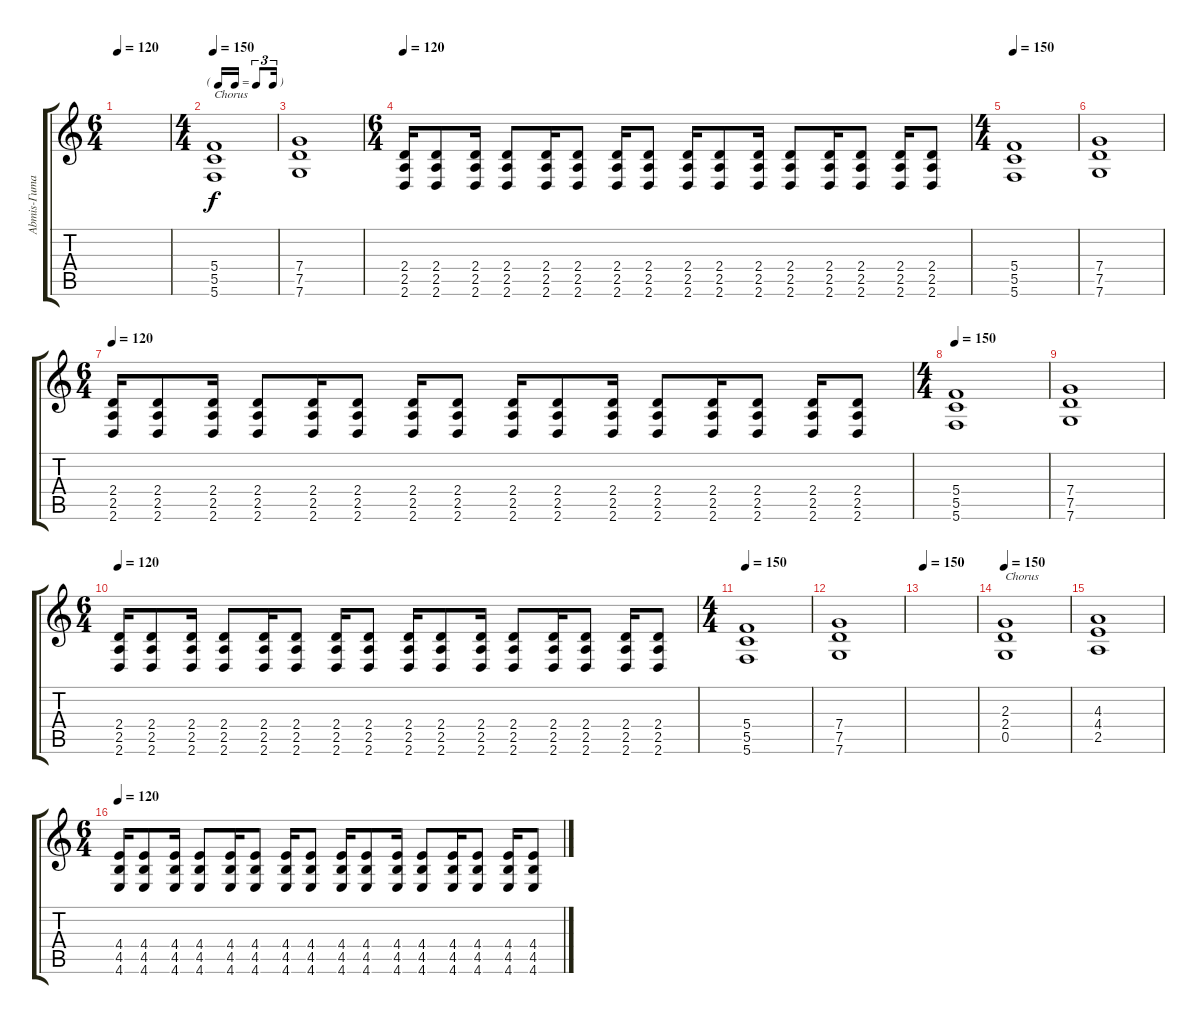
\track ("Abmis-Гитара 2" "Abmis-Гита") {instrument distortionguitar}
\staff {score tabs}
\tuning (D4 A3 F3 C3 G2 C2) {hide}
\ts (6 4)
\tempo 120
\clef g2
\ks c
|
\ts (4 4)
\tf triplet16th
\tempo 150
(5.4 5.5 5.6).1{txt "Chorus"} |
(7.4 7.5 7.6).1 |
\ts (6 4)
\tempo 120
(2.4 2.5 2.6).16 (2.4 2.5 2.6).8 (2.4 2.5 2.6).16 (2.4 2.5 2.6).8 (2.4 2.5 2.6).16 (2.4 2.5 2.6).8 (2.4 2.5 2.6).16 (2.4 2.5 2.6).8 (2.4 2.5 2.6).16 (2.4 2.5 2.6).8 (2.4 2.5 2.6).16 (2.4 2.5 2.6).8 (2.4 2.5 2.6).16 (2.4 2.5 2.6).8 (2.4 2.5 2.6).16 (2.4 2.5 2.6).8 |
\ts (4 4)
\tempo 150
(5.4 5.5 5.6).1 |
(7.4 7.5 7.6).1 |
\ts (6 4)
\tempo 120
(2.4 2.5 2.6).16 (2.4 2.5 2.6).8 (2.4 2.5 2.6).16 (2.4 2.5 2.6).8 (2.4 2.5 2.6).16 (2.4 2.5 2.6).8 (2.4 2.5 2.6).16 (2.4 2.5 2.6).8 (2.4 2.5 2.6).16 (2.4 2.5 2.6).8 (2.4 2.5 2.6).16 (2.4 2.5 2.6).8 (2.4 2.5 2.6).16 (2.4 2.5 2.6).8 (2.4 2.5 2.6).16 (2.4 2.5 2.6).8 |
\ts (4 4)
\tempo 150
(5.4 5.5 5.6).1 |
(7.4 7.5 7.6).1 |
\ts (6 4)
\tempo 120
(2.4 2.5 2.6).16 (2.4 2.5 2.6).8 (2.4 2.5 2.6).16 (2.4 2.5 2.6).8 (2.4 2.5 2.6).16 (2.4 2.5 2.6).8 (2.4 2.5 2.6).16 (2.4 2.5 2.6).8 (2.4 2.5 2.6).16 (2.4 2.5 2.6).8 (2.4 2.5 2.6).16 (2.4 2.5 2.6).8 (2.4 2.5 2.6).16 (2.4 2.5 2.6).8 (2.4 2.5 2.6).16 (2.4 2.5 2.6).8 |
\ts (4 4)
\tempo 150
(5.4 5.5 5.6).1 |
(7.4 7.5 7.6).1 |
\tempo 150
|
\tempo 150
(2.3 2.4 0.5).1{txt "Chorus"} |
(4.3 4.4 2.5).1 |
\ts (6 4)
\tempo 120
(4.4 4.5 4.6).16 (4.4 4.5 4.6).8 (4.4 4.5 4.6).16 (4.4 4.5 4.6).8 (4.4 4.5 4.6).16 (4.4 4.5 4.6).8 (4.4 4.5 4.6).16 (4.4 4.5 4.6).8 (4.4 4.5 4.6).16 (4.4 4.5 4.6).8 (4.4 4.5 4.6).16 (4.4 4.5 4.6).8 (4.4 4.5 4.6).16 (4.4 4.5 4.6).8 (4.4 4.5 4.6).16 (4.4 4.5 4.6).8
